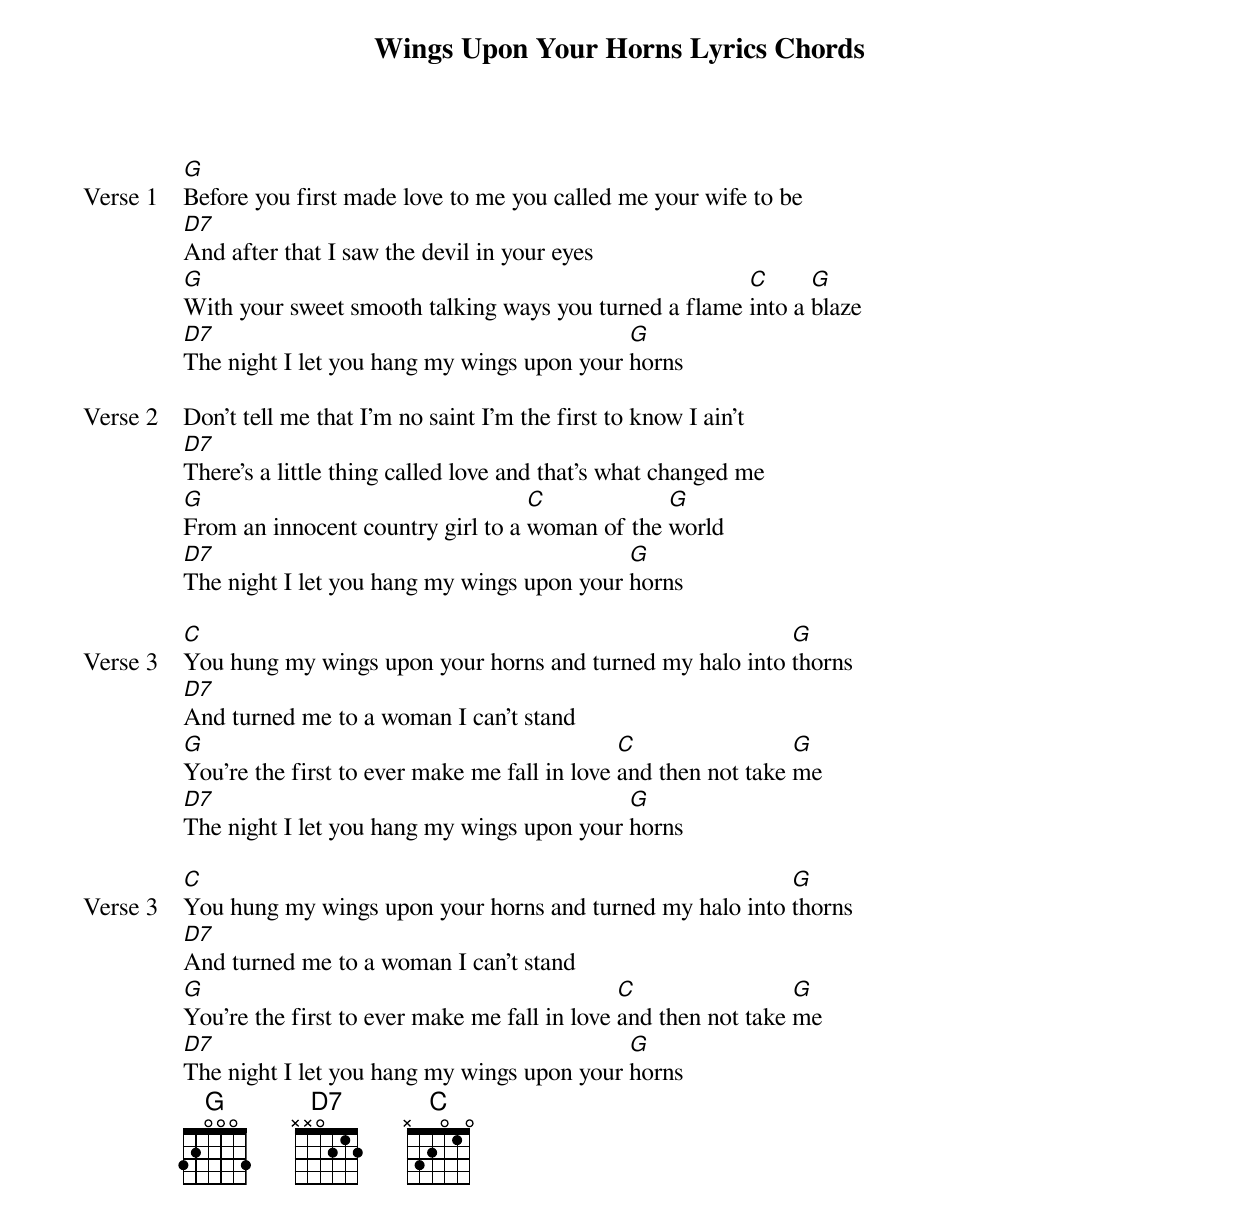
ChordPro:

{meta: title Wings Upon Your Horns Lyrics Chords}
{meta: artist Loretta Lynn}
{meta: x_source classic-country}
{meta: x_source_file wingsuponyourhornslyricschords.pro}
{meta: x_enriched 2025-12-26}

{start_of_verse: Verse 1}
[G]Before you first made love to me you called me your wife to be
[D7]And after that I saw the devil in your eyes
[G]With your sweet smooth talking ways you turned a flame [C]into a [G]blaze
[D7]The night I let you hang my wings upon your [G]horns
{end_of_verse}

{start_of_verse: Verse 2}
Don't tell me that I'm no saint I'm the first to know I ain't
[D7]There's a little thing called love and that's what changed me
[G]From an innocent country girl to a [C]woman of the [G]world
[D7]The night I let you hang my wings upon your [G]horns
{end_of_verse}

{start_of_verse: Verse 3}
[C]You hung my wings upon your horns and turned my halo into [G]thorns
[D7]And turned me to a woman I can't stand
[G]You're the first to ever make me fall in love [C]and then not take [G]me
[D7]The night I let you hang my wings upon your [G]horns
{end_of_verse}

{start_of_verse: Verse 3}
[C]You hung my wings upon your horns and turned my halo into [G]thorns
[D7]And turned me to a woman I can't stand
[G]You're the first to ever make me fall in love [C]and then not take [G]me
[D7]The night I let you hang my wings upon your [G]horns
{end_of_verse}
